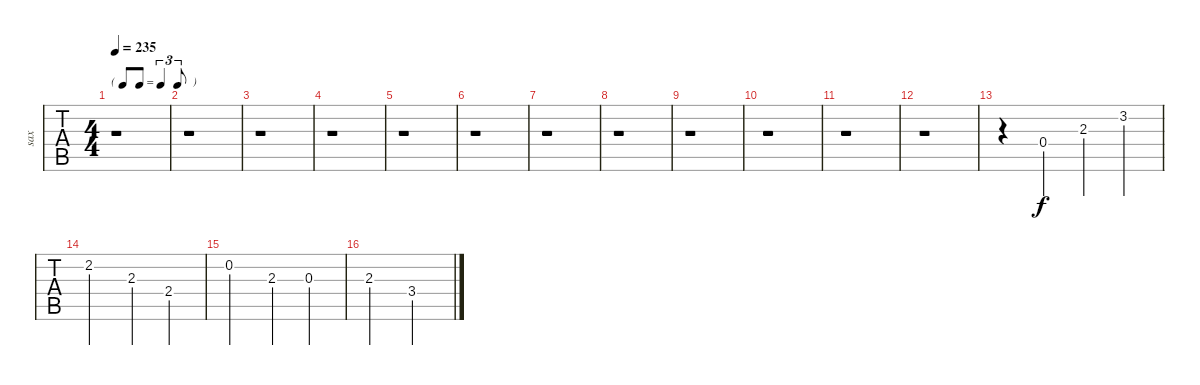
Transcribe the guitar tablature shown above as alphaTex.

\track ("sax" "sax") {instrument tenorsax}
\staff {tabs}
\tuning (E4 B3 G3 D3 A2 E2) {hide}
\ts (4 4)
\tf triplet8th
\tempo 235
\clef g2
\ks c
r.1{dy f} |
r.1 |
r.1 |
r.1 |
r.1 |
r.1 |
r.1 |
r.1 |
r.1 |
r.1 |
r.1 |
r.1 |
r.4 0.4.4 2.3.4 3.2.4 |
2.2.2 2.3.4 2.4.4 |
0.2.2 2.3.4 0.3.4 |
2.3.2 3.4.2
